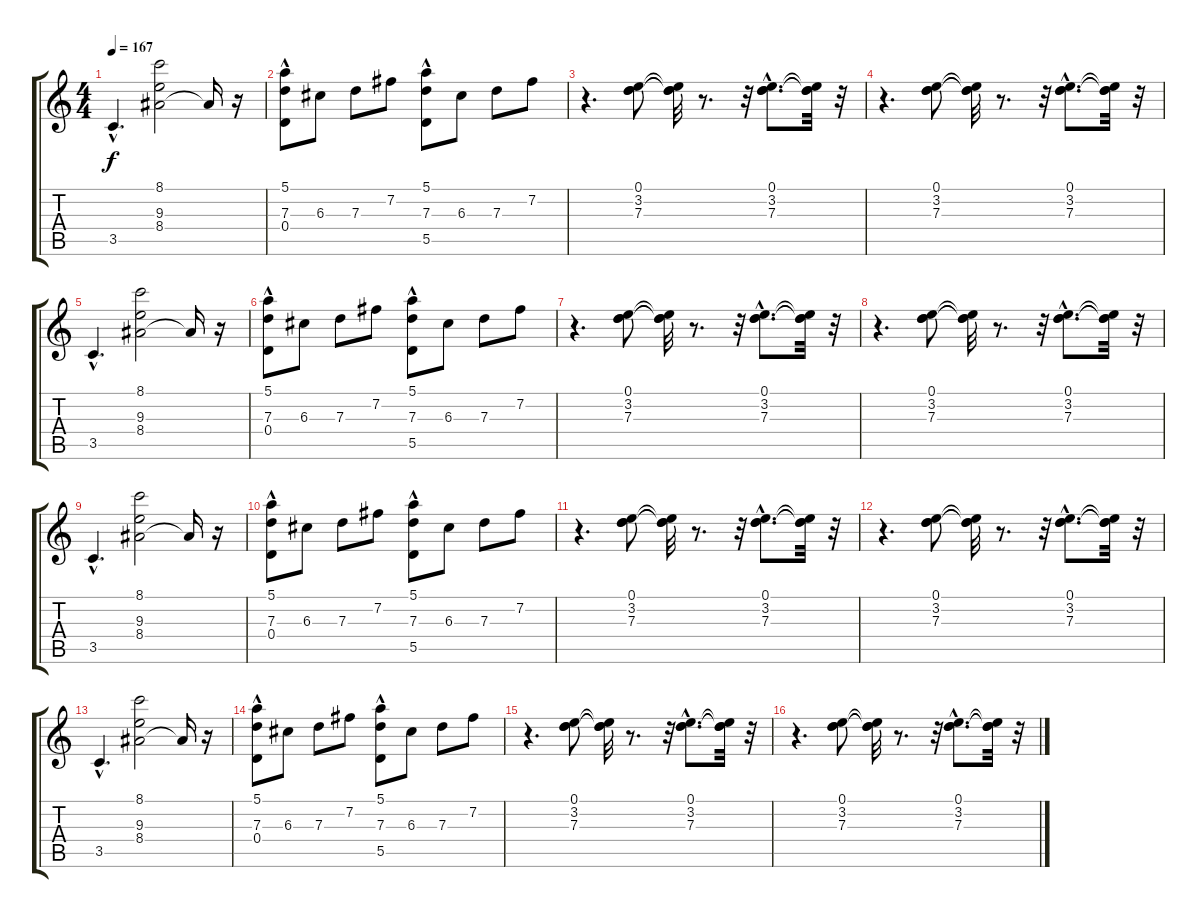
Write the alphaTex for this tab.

\track "" {instrument acousticguitarsteel}
\staff {score tabs}
\tuning (E4 B3 G3 D3 A2 E2) {hide}
\ts (4 4)
\tempo 167
\clef g2
\ks c
3.5{hac}.4{d dy f} (8.1 9.3 8.4).2 8.4{t}.16 r.16 |
(5.1{hac} 7.3 0.4{hac}).8 6.3.8 7.3.8 7.2.8 (5.1{hac} 7.3 5.5{hac}).8 6.3.8 7.3.8 7.2.8 |
r.4{d} (0.1 3.2 7.3).8 (0.1{t} 3.2{t} 7.3{t}).32 r.8{d} r.32 (0.1{hac} 3.2{hac} 7.3{hac}).8{d} (0.1{t} 3.2{t} 7.3{t}).32 r.32 |
r.4{d} (0.1 3.2 7.3).8 (0.1{t} 3.2{t} 7.3{t}).32 r.8{d} r.32 (0.1{hac} 3.2{hac} 7.3{hac}).8{d} (0.1{t} 3.2{t} 7.3{t}).32 r.32 |
3.5{hac}.4{d} (8.1 9.3 8.4).2 8.4{t}.16 r.16 |
(5.1{hac} 7.3 0.4{hac}).8 6.3.8 7.3.8 7.2.8 (5.1{hac} 7.3 5.5{hac}).8 6.3.8 7.3.8 7.2.8 |
r.4{d} (0.1 3.2 7.3).8 (0.1{t} 3.2{t} 7.3{t}).32 r.8{d} r.32 (0.1{hac} 3.2{hac} 7.3{hac}).8{d} (0.1{t} 3.2{t} 7.3{t}).32 r.32 |
r.4{d} (0.1 3.2 7.3).8 (0.1{t} 3.2{t} 7.3{t}).32 r.8{d} r.32 (0.1{hac} 3.2{hac} 7.3{hac}).8{d} (0.1{t} 3.2{t} 7.3{t}).32 r.32 |
3.5{hac}.4{d} (8.1 9.3 8.4).2 8.4{t}.16 r.16 |
(5.1{hac} 7.3 0.4{hac}).8 6.3.8 7.3.8 7.2.8 (5.1{hac} 7.3 5.5{hac}).8 6.3.8 7.3.8 7.2.8 |
r.4{d} (0.1 3.2 7.3).8 (0.1{t} 3.2{t} 7.3{t}).32 r.8{d} r.32 (0.1{hac} 3.2{hac} 7.3{hac}).8{d} (0.1{t} 3.2{t} 7.3{t}).32 r.32 |
r.4{d} (0.1 3.2 7.3).8 (0.1{t} 3.2{t} 7.3{t}).32 r.8{d} r.32 (0.1{hac} 3.2{hac} 7.3{hac}).8{d} (0.1{t} 3.2{t} 7.3{t}).32 r.32 |
3.5{hac}.4{d} (8.1 9.3 8.4).2 8.4{t}.16 r.16 |
(5.1{hac} 7.3 0.4{hac}).8 6.3.8 7.3.8 7.2.8 (5.1{hac} 7.3 5.5{hac}).8 6.3.8 7.3.8 7.2.8 |
r.4{d} (0.1 3.2 7.3).8 (0.1{t} 3.2{t} 7.3{t}).32 r.8{d} r.32 (0.1{hac} 3.2{hac} 7.3{hac}).8{d} (0.1{t} 3.2{t} 7.3{t}).32 r.32 |
r.4{d} (0.1 3.2 7.3).8 (0.1{t} 3.2{t} 7.3{t}).32 r.8{d} r.32 (0.1{hac} 3.2{hac} 7.3{hac}).8{d} (0.1{t} 3.2{t} 7.3{t}).32 r.32
